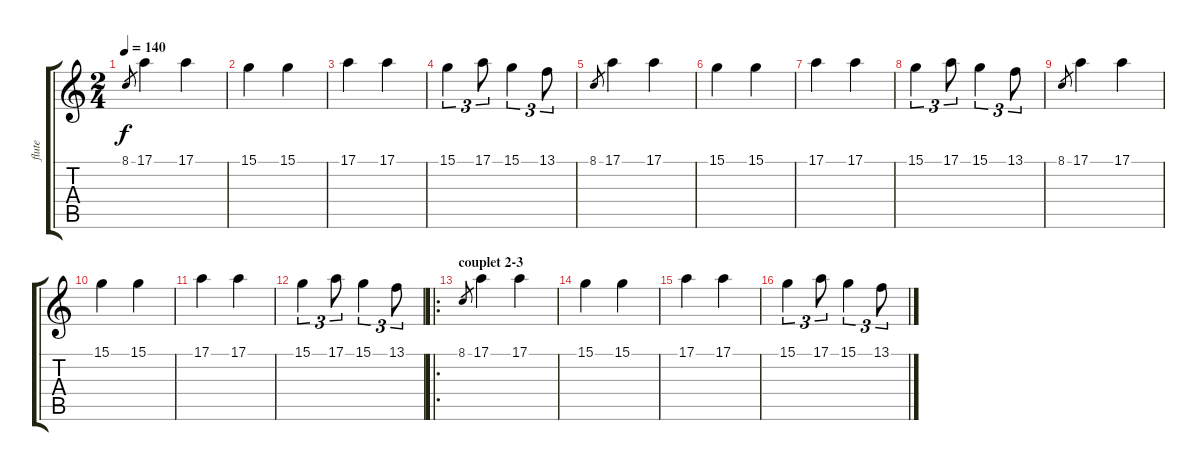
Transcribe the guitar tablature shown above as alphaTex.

\track ("flute" "flute") {instrument piccolo}
\staff {score tabs}
\tuning (E4 B3 G3 D3 A2 E2) {hide}
\ts (2 4)
\tempo 140
\clef g2
\ks c
8.1.8{gr dy f} 17.1.4 17.1.4 |
15.1.4 15.1.4 |
17.1.4 17.1.4 |
15.1.4{tu (3 2)} 17.1.8{tu (3 2)} 15.1.4{tu (3 2)} 13.1.8{tu (3 2)} |
8.1.8{gr} 17.1.4 17.1.4 |
15.1.4 15.1.4 |
17.1.4 17.1.4 |
15.1.4{tu (3 2)} 17.1.8{tu (3 2)} 15.1.4{tu (3 2)} 13.1.8{tu (3 2)} |
8.1.8{gr} 17.1.4 17.1.4 |
15.1.4 15.1.4 |
17.1.4 17.1.4 |
15.1.4{tu (3 2)} 17.1.8{tu (3 2)} 15.1.4{tu (3 2)} 13.1.8{tu (3 2)} |
\ro
\section ("" "couplet 2-3")
8.1.8{gr} 17.1.4 17.1.4 |
15.1.4 15.1.4 |
17.1.4 17.1.4 |
15.1.4{tu (3 2)} 17.1.8{tu (3 2)} 15.1.4{tu (3 2)} 13.1.8{tu (3 2)}
